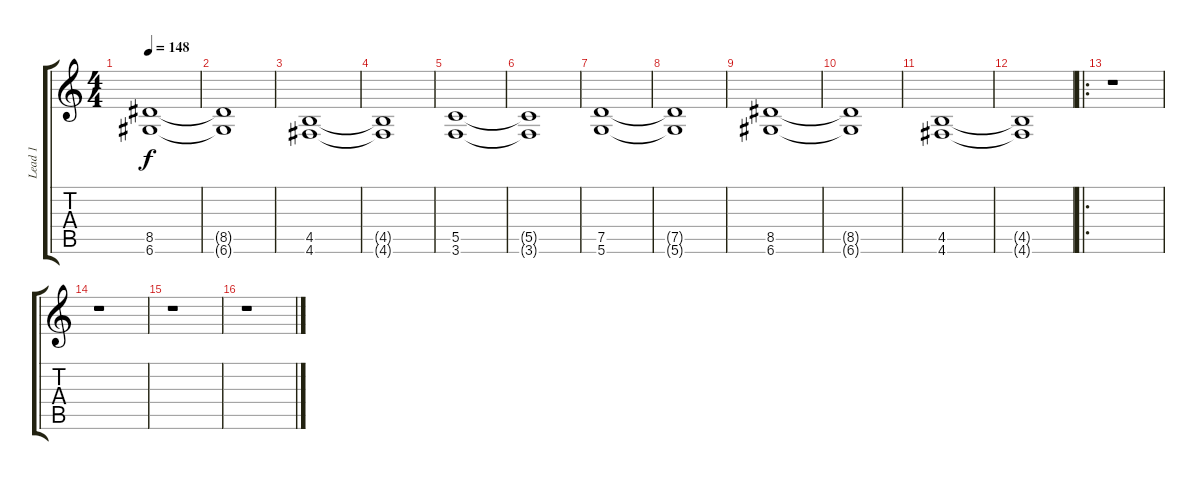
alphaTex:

\track ("Lead 1" "Lead 1") {instrument distortionguitar}
\staff {score tabs}
\tuning (D4 A3 F3 C3 G2 D2) {hide}
\ts (4 4)
\tempo 148
\clef g2
\ks c
(8.5 6.6).1{dy f} |
(8.5{t} 6.6{t}).1 |
(4.5 4.6).1 |
(4.5{t} 4.6{t}).1 |
(5.5 3.6).1 |
(5.5{t} 3.6{t}).1 |
(7.5 5.6).1 |
(7.5{t} 5.6{t}).1 |
(8.5 6.6).1 |
(8.5{t} 6.6{t}).1 |
(4.5 4.6).1 |
(4.5{t} 4.6{t}).1 |
\ro
r.1 |
r.1 |
r.1 |
r.1
